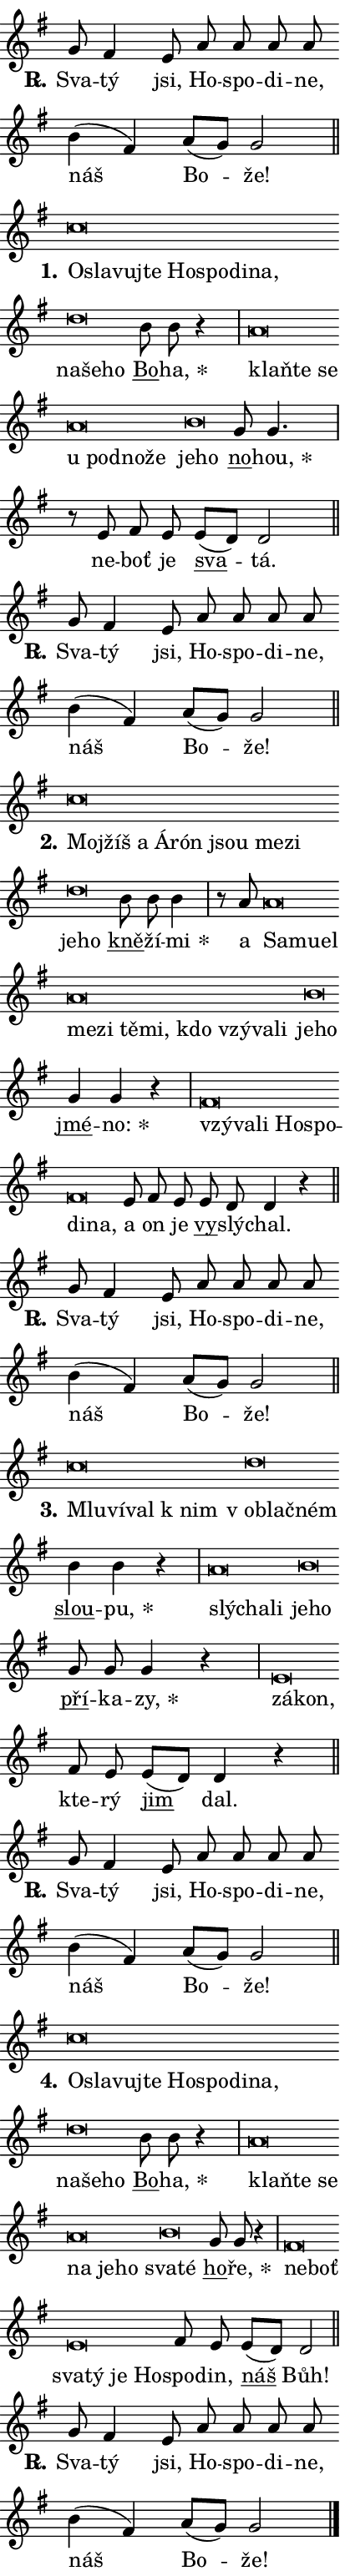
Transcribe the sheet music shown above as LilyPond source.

\version "2.24.0"
\header { tagline = "" }
\paper {
  indent = 0\cm
  top-margin = 0\cm
  right-margin = 0.13\cm % to fit lyric hyphens
  bottom-margin = 0\cm
  left-margin = 0\cm
  paper-width = 7\cm
  page-breaking = #ly:one-page-breaking
  system-system-spacing.basic-distance = #11
  score-system-spacing.basic-distance = #11
  ragged-last = ##f
}


%% Author: Thomas Morley
%% https://lists.gnu.org/archive/html/lilypond-user/2020-05/msg00002.html
#(define (line-position grob)
"Returns position of @var[grob} in current system:
   @code{'start}, if at first time-step
   @code{'end}, if at last time-step
   @code{'middle} otherwise
"
  (let* ((col (ly:item-get-column grob))
         (ln (ly:grob-object col 'left-neighbor))
         (rn (ly:grob-object col 'right-neighbor))
         (col-to-check-left (if (ly:grob? ln) ln col))
         (col-to-check-right (if (ly:grob? rn) rn col))
         (break-dir-left
           (and
             (ly:grob-property col-to-check-left 'non-musical #f)
             (ly:item-break-dir col-to-check-left)))
         (break-dir-right
           (and
             (ly:grob-property col-to-check-right 'non-musical #f)
             (ly:item-break-dir col-to-check-right))))
        (cond ((eqv? 1 break-dir-left) 'start)
              ((eqv? -1 break-dir-right) 'end)
              (else 'middle))))

#(define (tranparent-at-line-position vctor)
  (lambda (grob)
  "Relying on @code{line-position} select the relevant enry from @var{vctor}.
Used to determine transparency,"
    (case (line-position grob)
      ((end) (not (vector-ref vctor 0)))
      ((middle) (not (vector-ref vctor 1)))
      ((start) (not (vector-ref vctor 2))))))

noteHeadBreakVisibility =
#(define-music-function (break-visibility)(vector?)
"Makes @code{NoteHead}s transparent relying on @var{break-visibility}"
#{
  \override NoteHead.transparent =
    #(tranparent-at-line-position break-visibility)
#})

#(define delete-ledgers-for-transparent-note-heads
  (lambda (grob)
    "Reads whether a @code{NoteHead} is transparent.
If so this @code{NoteHead} is removed from @code{'note-heads} from
@var{grob}, which is supposed to be @code{LedgerLineSpanner}.
As a result ledgers are not printed for this @code{NoteHead}"
    (let* ((nhds-array (ly:grob-object grob 'note-heads))
           (nhds-list
             (if (ly:grob-array? nhds-array)
                 (ly:grob-array->list nhds-array)
                 '()))
           ;; Relies on the transparent-property being done before
           ;; Staff.LedgerLineSpanner.after-line-breaking is executed.
           ;; This is fragile ...
           (to-keep
             (remove
               (lambda (nhd)
                 (ly:grob-property nhd 'transparent #f))
               nhds-list)))
      ;; TODO find a better method to iterate over grob-arrays, similiar
      ;; to filter/remove etc for lists
      ;; For now rebuilt from scratch
      (set! (ly:grob-object grob 'note-heads)  '())
      (for-each
        (lambda (nhd)
          (ly:pointer-group-interface::add-grob grob 'note-heads nhd))
        to-keep))))

squashNotes = {
  \override NoteHead.X-extent = #'(-0.2 . 0.2)
  \override NoteHead.Y-extent = #'(-0.75 . 0)
  \override NoteHead.stencil =
    #(lambda (grob)
       (let ((pos (ly:grob-property grob 'staff-position)))
         (begin
           (if (< pos -7) (display "ERROR: Lower brevis then expected\n") (display "OK: Expected brevis position\n"))
           (if (<= pos -6) ly:text-interface::print ly:note-head::print))))
}
unSquashNotes = {
  \revert NoteHead.X-extent
  \revert NoteHead.Y-extent
  \revert NoteHead.stencil
}

hideNotes = \noteHeadBreakVisibility #begin-of-line-visible
unHideNotes = \noteHeadBreakVisibility #all-visible

% work-around for resetting accidentals
% https://lilypond.org/doc/v2.23/Documentation/notation/displaying-rhythms#unmetered-music
cadenzaMeasure = {
  \cadenzaOff
  \partial 1024 s1024
  \cadenzaOn
}

#(define-markup-command (accent layout props text) (markup?)
  "Underline accented syllable"
  (interpret-markup layout props
    #{\markup \override #'(offset . 4.3) \underline { #text }#}))

responsum = \markup \concat {
  "R" \hspace #-1.05 \path #0.1 #'((moveto 0 0.07) (lineto 0.9 0.8)) \hspace #0.05 "."
}

spaceSize = #0.6828661417322834 % exact space size for TeX Gyre Schola

\layout {
  \context {
    \Staff
    \remove "Time_signature_engraver"
    \override LedgerLineSpanner.after-line-breaking = #delete-ledgers-for-transparent-note-heads
  }
  \context {
    \Lyrics {
      \override LyricSpace.minimum-distance = \spaceSize
      \override LyricText.font-name = #"TeX Gyre Schola"
      \override LyricText.font-size = 1
      \override StanzaNumber.font-name = #"TeX Gyre Schola Bold"
      \override StanzaNumber.font-size = 1
    }
  }
  \context {
    \Score 
    \override NoteHead.text =
      #(lambda (grob) 
        (let ((pos (ly:grob-property grob 'staff-position)))
          #{\markup {
            \combine
              \halign #-0.55 \raise #(if (= pos -6) 0 0.5) \override #'(thickness . 2) \draw-line #'(3.2 . 0)
              \musicglyph "noteheads.sM1"
          }#}))
  }
}

% magnetic-lyrics.ily
%
%   written by
%     Jean Abou Samra <jean@abou-samra.fr>
%     Werner Lemberg <wl@gnu.org>
%
%   adapted by
%     Jiri Hon <jiri.hon@gmail.com>
%
% Version 2022-Apr-15

% https://www.mail-archive.com/lilypond-user@gnu.org/msg149350.html

#(define (Left_hyphen_pointer_engraver context)
   "Collect syllable-hyphen-syllable occurrences in lyrics and store
them in properties.  This engraver only looks to the left.  For
example, if the lyrics input is @code{foo -- bar}, it does the
following.

@itemize @bullet
@item
Set the @code{text} property of the @code{LyricHyphen} grob between
@q{foo} and @q{bar} to @code{foo}.

@item
Set the @code{left-hyphen} property of the @code{LyricText} grob with
text @q{foo} to the @code{LyricHyphen} grob between @q{foo} and
@q{bar}.
@end itemize

Use this auxiliary engraver in combination with the
@code{lyric-@/text::@/apply-@/magnetic-@/offset!} hook."
   (let ((hyphen #f)
         (text #f))
     (make-engraver
      (acknowledgers
       ((lyric-syllable-interface engraver grob source-engraver)
        (set! text grob)))
      (end-acknowledgers
       ((lyric-hyphen-interface engraver grob source-engraver)
        ;(when (not (grob::has-interface grob 'lyric-space-interface))
          (set! hyphen grob)));)
      ((stop-translation-timestep engraver)
       (when (and text hyphen)
         (ly:grob-set-object! text 'left-hyphen hyphen))
       (set! text #f)
       (set! hyphen #f)))))

#(define (lyric-text::apply-magnetic-offset! grob)
   "If the space between two syllables is less than the value in
property @code{LyricText@/.details@/.squash-threshold}, move the right
syllable to the left so that it gets concatenated with the left
syllable.

Use this function as a hook for
@code{LyricText@/.after-@/line-@/breaking} if the
@code{Left_@/hyphen_@/pointer_@/engraver} is active."
   (let ((hyphen (ly:grob-object grob 'left-hyphen #f)))
     (when hyphen
       (let ((left-text (ly:spanner-bound hyphen LEFT)))
         (when (grob::has-interface left-text 'lyric-syllable-interface)
           (let* ((common (ly:grob-common-refpoint grob left-text X))
                  (this-x-ext (ly:grob-extent grob common X))
                  (left-x-ext
                   (begin
                     ;; Trigger magnetism for left-text.
                     (ly:grob-property left-text 'after-line-breaking)
                     (ly:grob-extent left-text common X)))
                  ;; `delta` is the gap width between two syllables.
                  (delta (- (interval-start this-x-ext)
                            (interval-end left-x-ext)))
                  (details (ly:grob-property grob 'details))
                  (threshold (assoc-get 'squash-threshold details 0.2)))
             (when (< delta threshold)
               (let* (;; We have to manipulate the input text so that
                      ;; ligatures crossing syllable boundaries are not
                      ;; disabled.  For languages based on the Latin
                      ;; script this is essentially a beautification.
                      ;; However, for non-Western scripts it can be a
                      ;; necessity.
                      (lt (ly:grob-property left-text 'text))
                      (rt (ly:grob-property grob 'text))
                      (is-space (grob::has-interface hyphen 'lyric-space-interface))
                      (space (if is-space " " ""))
                      (extra-delta (if is-space spaceSize 0))
                      ;; Append new syllable.
                      (ltrt-space (if (and (string? lt) (string? rt))
                                (string-append lt space rt)
                                (make-concat-markup (list lt space rt))))
                      ;; Right-align `ltrt` to the right side.
                      (ltrt-space-markup (grob-interpret-markup
                               grob
                               (make-translate-markup
                                (cons (interval-length this-x-ext) 0)
                                (make-right-align-markup ltrt-space)))))
                 (begin
                   ;; Don't print `left-text`.
                   (ly:grob-set-property! left-text 'stencil #f)
                   ;; Set text and stencil (which holds all collected
                   ;; syllables so far) and shift it to the left.
                   (ly:grob-set-property! grob 'text ltrt-space)
                   (ly:grob-set-property! grob 'stencil ltrt-space-markup)
                   (ly:grob-translate-axis! grob (- (- delta extra-delta)) X))))))))))


#(define (lyric-hyphen::displace-bounds-first grob)
   ;; Make very sure this callback isn't triggered too early.
   (let ((left (ly:spanner-bound grob LEFT))
         (right (ly:spanner-bound grob RIGHT)))
     (ly:grob-property left 'after-line-breaking)
     (ly:grob-property right 'after-line-breaking)
     (ly:lyric-hyphen::print grob)))

squashThreshold = #0.4

\layout {
  \context {
    \Lyrics
    \consists #Left_hyphen_pointer_engraver
    \override LyricText.after-line-breaking =
      #lyric-text::apply-magnetic-offset!
    \override LyricHyphen.stencil = #lyric-hyphen::displace-bounds-first
    \override LyricText.details.squash-threshold = \squashThreshold
    \override LyricHyphen.minimum-distance = 0
    \override LyricHyphen.minimum-length = \squashThreshold
  }
}

squashText = \override LyricText.details.squash-threshold = 9999
unSquashText = \override LyricText.details.squash-threshold = \squashThreshold

leftText = \override LyricText.self-alignment-X = #LEFT
unLeftText = \revert LyricText.self-alignment-X

starOffset = #(lambda (grob) 
                (let ((x_offset (ly:self-alignment-interface::aligned-on-x-parent grob)))
                  (if (= x_offset 0) 0 (+ x_offset 1.2))))

star = #(define-music-function (syllable)(string?)
"Append star separator at the end of a syllable"
#{
  \once \override LyricText.X-offset = #starOffset
  \lyricmode { \markup {
    #syllable
    \override #'((font-name . "TeX Gyre Schola Bold")) \hspace #0.2 \lower #0.65 \larger "*"
  } }
#})

starAccent = #(define-music-function (syllable)(string?)
"Append star separator at the end of a syllable and make accent"
#{
  \once \override LyricText.X-offset = #starOffset
  \lyricmode { \markup {
    \accent #syllable
    \override #'((font-name . "TeX Gyre Schola Bold")) \hspace #0.2 \lower #0.65 \larger "*"
  } }
#})

breath = #(define-music-function (syllable)(string?)
"Append breathing indicator at the end of a syllable"
#{
  \lyricmode { \markup { #syllable "+" } }
#})

optionalBreath = #(define-music-function (syllable)(string?)
"Append optional breathing indicator at the end of a syllable"
#{
  \lyricmode { \markup { #syllable "(+)" } }
#})


\score {
    <<
        \new Voice = "melody" { \cadenzaOn \key g \major \relative { g'8 fis4 e8 a a a a \bar "" b4( fis) a8[( g)] g2 \cadenzaMeasure \bar "||" \break } }
        \new Lyrics \lyricsto "melody" { \lyricmode { \set stanza = \responsum
Sva -- tý jsi, Ho -- spo -- di -- ne, náš Bo -- že! } }
    >>
    \layout {}
}

\score {
    <<
        \new Voice = "melody" { \cadenzaOn \key g \major \relative { \squashNotes c''\breve*1/16 \hideNotes \breve*1/16 \bar "" \breve*1/16 \bar "" \breve*1/16 \bar "" \breve*1/16 \bar "" \breve*1/16 \bar "" \breve*1/16 \breve*1/16 \bar "" \unHideNotes \unSquashNotes \squashNotes d\breve*1/16 \hideNotes \breve*1/16 \breve*1/16 \bar "" \unHideNotes \unSquashNotes \bar "" b8 b r4 \cadenzaMeasure \bar "|" \squashNotes a\breve*1/16 \hideNotes \breve*1/16 \bar "" \breve*1/16 \bar "" \breve*1/16 \bar "" \breve*1/16 \bar "" \breve*1/16 \breve*1/16 \bar "" \unHideNotes \unSquashNotes \squashNotes b\breve*1/16 \hideNotes \breve*1/16 \bar "" \unHideNotes \unSquashNotes \bar "" g8 g4. \cadenzaMeasure \bar "|" r8 e8 fis8 e \bar "" e[( d)] d2 \cadenzaMeasure \bar "||" \break } }
        \new Lyrics \lyricsto "melody" { \lyricmode { \set stanza = "1."
\leftText O -- \squashText sla -- vuj -- te Ho -- spo -- di -- na, \leftText \unLeftText \unSquashText na -- \squashText še -- ho \unLeftText \unSquashText \markup \accent Bo -- \star ha, \leftText klaň -- \squashText te se u pod -- no -- že \leftText \unLeftText \unSquashText je -- \squashText ho \unLeftText \unSquashText \markup \accent no -- \star hou, ne -- boť je \markup \accent sva -- tá. } }
    >>
    \layout {}
}

\score {
    <<
        \new Voice = "melody" { \cadenzaOn \key g \major \relative { g'8 fis4 e8 a a a a \bar "" b4( fis) a8[( g)] g2 \cadenzaMeasure \bar "||" \break } }
        \new Lyrics \lyricsto "melody" { \lyricmode { \set stanza = \responsum
Sva -- tý jsi, Ho -- spo -- di -- ne, náš Bo -- že! } }
    >>
    \layout {}
}

\score {
    <<
        \new Voice = "melody" { \cadenzaOn \key g \major \relative { \squashNotes c''\breve*1/16 \hideNotes \breve*1/16 \bar "" \breve*1/16 \bar "" \breve*1/16 \bar "" \breve*1/16 \bar "" \breve*1/16 \bar "" \breve*1/16 \breve*1/16 \bar "" \unHideNotes \unSquashNotes \squashNotes d\breve*1/16 \hideNotes \breve*1/16 \bar "" \unHideNotes \unSquashNotes \bar "" b8 b b4 \cadenzaMeasure \bar "|" r8 a8 \squashNotes a\breve*1/16 \hideNotes \breve*1/16 \bar "" \breve*1/16 \bar "" \breve*1/16 \bar "" \breve*1/16 \bar "" \breve*1/16 \bar "" \breve*1/16 \bar "" \breve*1/16 \bar "" \breve*1/16 \breve*1/16 \bar "" \unHideNotes \unSquashNotes \squashNotes b\breve*1/16 \hideNotes \breve*1/16 \bar "" \unHideNotes \unSquashNotes \bar "" g4 g r \cadenzaMeasure \bar "|" \squashNotes fis\breve*1/16 \hideNotes \breve*1/16 \bar "" \breve*1/16 \bar "" \breve*1/16 \bar "" \breve*1/16 \bar "" \breve*1/16 \breve*1/16 \bar "" \unHideNotes \unSquashNotes e8 fis8 e \bar "" e d d4 r \cadenzaMeasure \bar "||" \break } }
        \new Lyrics \lyricsto "melody" { \lyricmode { \set stanza = "2."
\leftText Moj -- \squashText žíš a Á -- rón jsou me -- zi \leftText \unLeftText \unSquashText je -- \squashText ho \unLeftText \unSquashText \markup \accent kně -- ží -- \star mi a \leftText Sa -- \squashText muel me -- zi tě -- mi, kdo vzý -- va -- li \leftText \unLeftText \unSquashText je -- \squashText ho \unLeftText \unSquashText \markup \accent jmé -- \star no: \leftText vzý -- \squashText va -- li Ho -- spo -- di -- na, \unLeftText \unSquashText a on je \markup \accent vy -- slý -- chal. } }
    >>
    \layout {}
}

\score {
    <<
        \new Voice = "melody" { \cadenzaOn \key g \major \relative { g'8 fis4 e8 a a a a \bar "" b4( fis) a8[( g)] g2 \cadenzaMeasure \bar "||" \break } }
        \new Lyrics \lyricsto "melody" { \lyricmode { \set stanza = \responsum
Sva -- tý jsi, Ho -- spo -- di -- ne, náš Bo -- že! } }
    >>
    \layout {}
}

\score {
    <<
        \new Voice = "melody" { \cadenzaOn \key g \major \relative { \squashNotes c''\breve*1/16 \hideNotes \breve*1/16 \bar "" \breve*1/16 \breve*1/16 \bar "" \unHideNotes \unSquashNotes \squashNotes d\breve*1/16 \hideNotes \breve*1/16 \breve*1/16 \bar "" \unHideNotes \unSquashNotes \bar "" b4 b r \cadenzaMeasure \bar "|" \squashNotes a\breve*1/16 \hideNotes \breve*1/16 \breve*1/16 \bar "" \unHideNotes \unSquashNotes \squashNotes b\breve*1/16 \hideNotes \breve*1/16 \bar "" \unHideNotes \unSquashNotes \bar "" g8 g g4 r \cadenzaMeasure \bar "|" \squashNotes e\breve*1/16 \hideNotes \breve*1/16 \bar "" \unHideNotes \unSquashNotes fis8 e \bar "" e[( d)] d4 r \cadenzaMeasure \bar "||" \break } }
        \new Lyrics \lyricsto "melody" { \lyricmode { \set stanza = "3."
\leftText Mlu -- \squashText ví -- val "k nim" \leftText \unLeftText \unSquashText "v ob" -- \squashText lač -- ném \unLeftText \unSquashText \markup \accent slou -- \star pu, \leftText slý -- \squashText cha -- li \leftText \unLeftText \unSquashText je -- \squashText ho \unLeftText \unSquashText \markup \accent pří -- ka -- \star zy, \leftText zá -- \squashText kon, \unLeftText \unSquashText kte -- rý \markup \accent jim dal. } }
    >>
    \layout {}
}

\score {
    <<
        \new Voice = "melody" { \cadenzaOn \key g \major \relative { g'8 fis4 e8 a a a a \bar "" b4( fis) a8[( g)] g2 \cadenzaMeasure \bar "||" \break } }
        \new Lyrics \lyricsto "melody" { \lyricmode { \set stanza = \responsum
Sva -- tý jsi, Ho -- spo -- di -- ne, náš Bo -- že! } }
    >>
    \layout {}
}

\score {
    <<
        \new Voice = "melody" { \cadenzaOn \key g \major \relative { \squashNotes c''\breve*1/16 \hideNotes \breve*1/16 \bar "" \breve*1/16 \bar "" \breve*1/16 \bar "" \breve*1/16 \bar "" \breve*1/16 \bar "" \breve*1/16 \breve*1/16 \bar "" \unHideNotes \unSquashNotes \squashNotes d\breve*1/16 \hideNotes \breve*1/16 \breve*1/16 \bar "" \unHideNotes \unSquashNotes \bar "" b8 b r4 \cadenzaMeasure \bar "|" \squashNotes a\breve*1/16 \hideNotes \breve*1/16 \bar "" \breve*1/16 \bar "" \breve*1/16 \bar "" \breve*1/16 \breve*1/16 \bar "" \unHideNotes \unSquashNotes \squashNotes b\breve*1/16 \hideNotes \breve*1/16 \bar "" \unHideNotes \unSquashNotes \bar "" g8 g r4 \cadenzaMeasure \bar "|" \squashNotes fis\breve*1/16 \hideNotes \breve*1/16 \bar "" \unHideNotes \unSquashNotes \squashNotes e\breve*1/16 \hideNotes \breve*1/16 \bar "" \breve*1/16 \breve*1/16 \bar "" \unHideNotes \unSquashNotes fis8 e \bar "" e[( d)] d2 \cadenzaMeasure \bar "||" \break } }
        \new Lyrics \lyricsto "melody" { \lyricmode { \set stanza = "4."
\leftText O -- \squashText sla -- vuj -- te Ho -- spo -- di -- na, \leftText \unLeftText \unSquashText na -- \squashText še -- ho \unLeftText \unSquashText \markup \accent Bo -- \star ha, \leftText klaň -- \squashText te se na je -- ho \leftText \unLeftText \unSquashText sva -- \squashText té \unLeftText \unSquashText \markup \accent ho -- \star ře, \leftText ne -- \squashText boť \leftText \unLeftText \unSquashText sva -- \squashText tý je Ho -- \unLeftText \unSquashText spo -- din, \markup \accent náš Bůh! } }
    >>
    \layout {}
}

\score {
    <<
        \new Voice = "melody" { \cadenzaOn \key g \major \relative { g'8 fis4 e8 a a a a \bar "" b4( fis) a8[( g)] g2 \cadenzaMeasure \bar "||" \break } \bar "|." }
        \new Lyrics \lyricsto "melody" { \lyricmode { \set stanza = \responsum
Sva -- tý jsi, Ho -- spo -- di -- ne, náš Bo -- že! } }
    >>
    \layout {}
}
